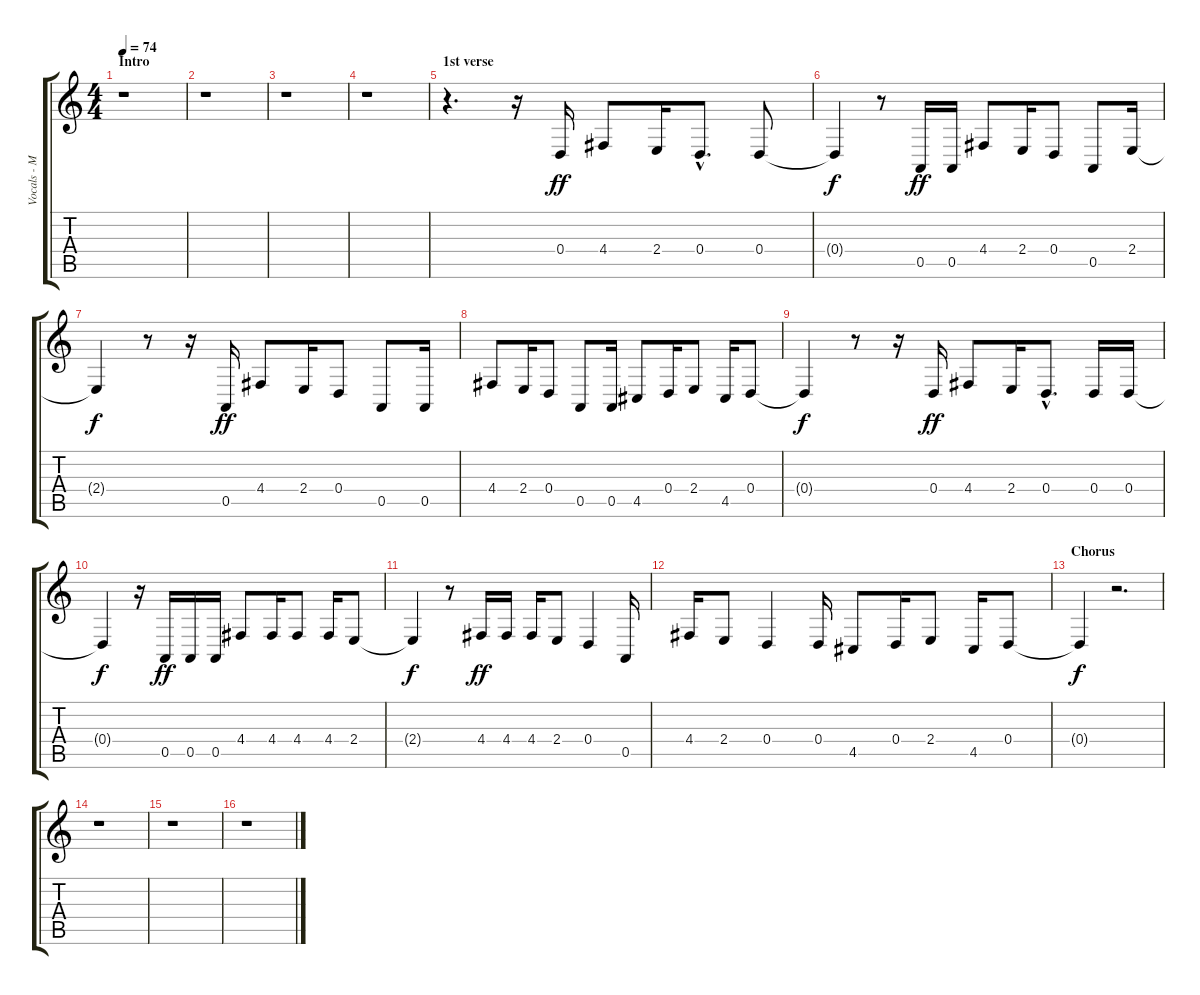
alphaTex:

\track ("Vocals - Mark" "Vocals - M") {instrument baritonesax}
\staff {score tabs}
\tuning (E4 B3 G3 D3 A2 E2) {hide}
\ts (4 4)
\section ("" "Intro")
\tempo 74
\clef g2
\ks c
r.1{dy ff instrument baritonesax} |
r.1 |
r.1 |
r.1 |
\section ("" "1st verse")
r.4{d} r.16 0.4.16 4.4.8 2.4.16 0.4{hac}.8{d} 0.4.8 |
0.4{t}.4{dy f} r.8 0.5.16{dy ff} 0.5.16 4.4.8 2.4.16 0.4.8 0.5.8 2.4.16 |
2.4{t}.4{dy f} r.8 r.16 0.5.16{dy ff} 4.4.8 2.4.16 0.4.8 0.5.8 0.5.16 |
4.4.8 2.4.16 0.4.8 0.5.8 0.5.16 4.5.8 0.4.16 2.4.8 4.5.16 0.4.8 |
0.4{t}.4{dy f} r.8 r.16 0.4.16{dy ff} 4.4.8 2.4.16 0.4{hac}.8{d} 0.4.16 0.4.16 |
0.4{t}.4{dy f} r.16 0.5.16{dy ff} 0.5.16 0.5.16 4.4.8 4.4.16 4.4.8 4.4.16 2.4.8 |
2.4{t}.4{dy f} r.8 4.4.16{dy ff} 4.4.16 4.4.16 2.4.8 0.4.4 0.5.16 |
4.4.16 2.4.8 0.4.4 0.4.16 4.5.8 0.4.16 2.4.8 4.5.16 0.4.8 |
\section ("" "Chorus")
0.4{t}.4{dy f} r.2{d} |
r.1 |
r.1 |
r.1
